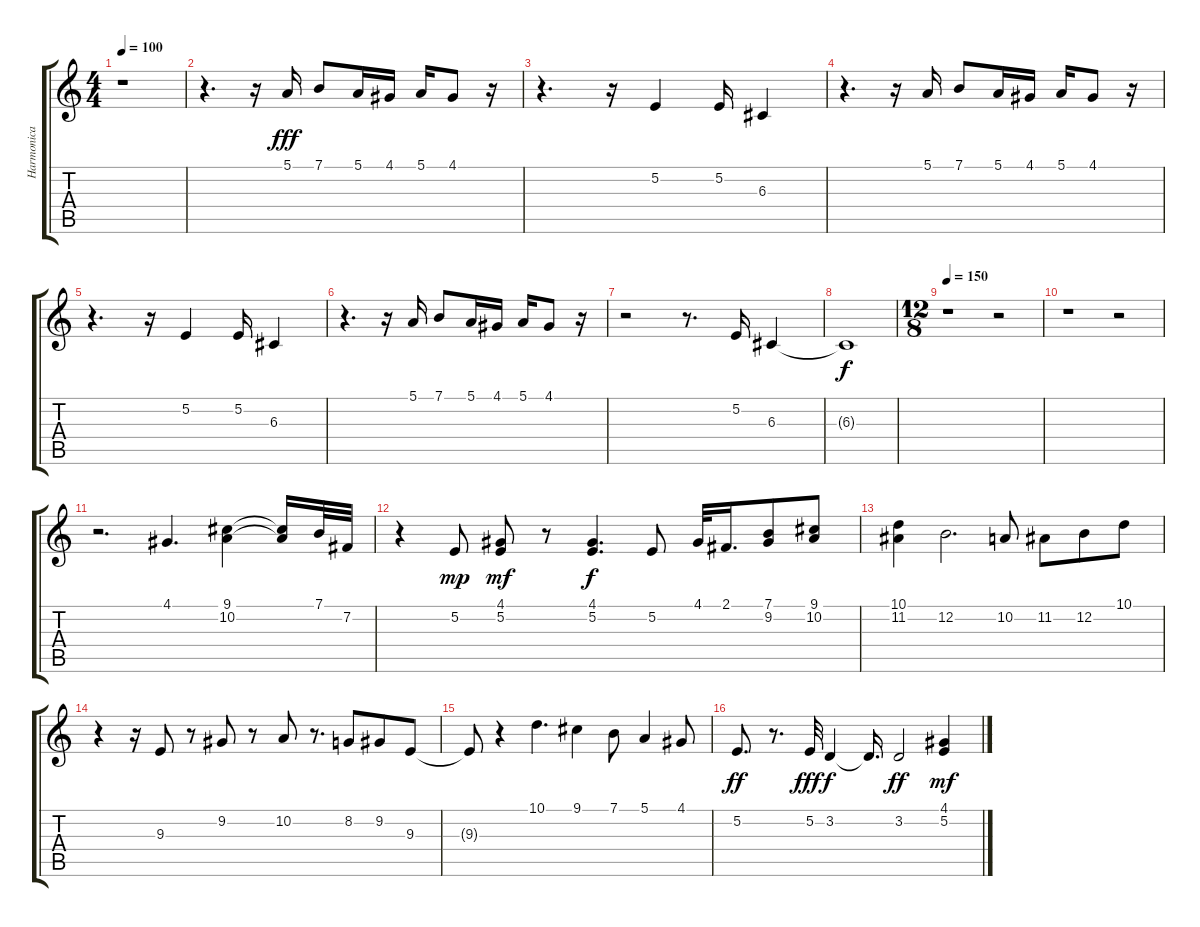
\track ("Harmonica" "Harmonica") {instrument harmonica}
\staff {score tabs}
\tuning (E4 B3 G3 D3 A2 E2) {hide}
\ts (4 4)
\tempo 100
\clef g2
\ks c
r.1{dy fff} |
r.4{d} r.16 5.1.16 7.1.8 5.1.16 4.1.16 5.1.16 4.1.8 r.16 |
r.4{d} r.16 5.2.4 5.2.16 6.3.4 |
r.4{d} r.16 5.1.16 7.1.8 5.1.16 4.1.16 5.1.16 4.1.8 r.16 |
r.4{d} r.16 5.2.4 5.2.16 6.3.4 |
r.4{d} r.16 5.1.16 7.1.8 5.1.16 4.1.16 5.1.16 4.1.8 r.16 |
r.2 r.8{d} 5.2.16 6.3.4 |
6.3{t}.1{dy f} |
\ts (12 8)
\tempo 150
r.1 r.2 |
r.1 r.2 |
r.2{d} 4.1.4{d} (9.1 10.2).4 (9.1{t} 10.2{t}).16 7.1.32 7.2.32 |
r.4 5.2.8{dy mp} (4.1 5.2).8{dy mf} r.8 (4.1 5.2).4{d dy f} 5.2.8 4.1.32 2.1.16{d} (7.1 9.2).8 (9.1 10.2).8 |
(10.1 11.2).4 12.2.2{d} 10.2.8 11.2.8 12.2.8 10.1.8 |
r.4 r.16 9.3.8 r.8 9.2.8 r.8 10.2.8 r.8{d} 8.2.8 9.2.8 9.3.8 |
9.3{t}.8 r.4 10.1.4{d} 9.1.4 7.1.8 5.1.4 4.1.8 |
5.2.8{d dy ff} r.8{d} 5.2.32{dy fff} 3.2.4{dy f} 3.2{t}.16{d} 3.2.2{dy ff} (4.1 5.2).4{dy mf}
